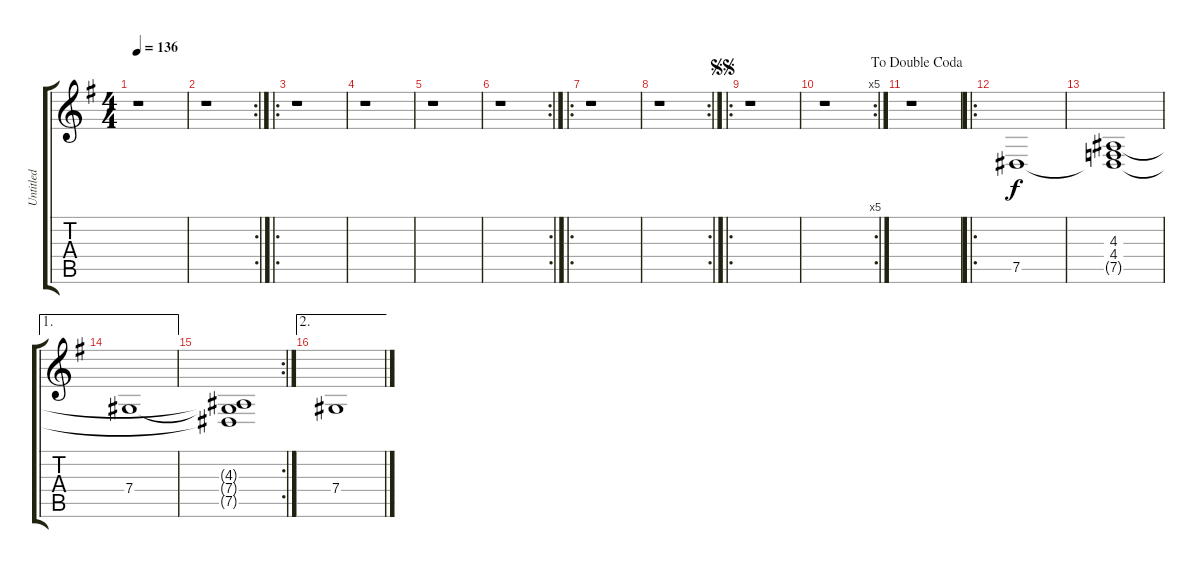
\track ("Untitled" "Untitled") {instrument tubularbells}
\staff {score tabs}
\tuning (Eb4 Bb3 Gb3 Db3 Ab2 Eb2) {hide}
\ts (4 4)
\tempo 136
\clef g2
\ks g
r.1{dy f} |
\rc 2
r.1 |
\ro
r.1 |
r.1 |
r.1 |
\rc 2
r.1 |
\ro
r.1 |
\rc 2
r.1 |
\ro
\jump segnosegno
r.1 |
\rc 5
r.1 |
\jump dadoublecoda
r.1 |
\ro
7.5.1 |
(4.3 4.4 7.5{t}).1 |
\ae 1
7.4.1 |
\rc 2
(4.3{t} 7.4{t} 7.5{t}).1 |
\ae 2
7.4.1
